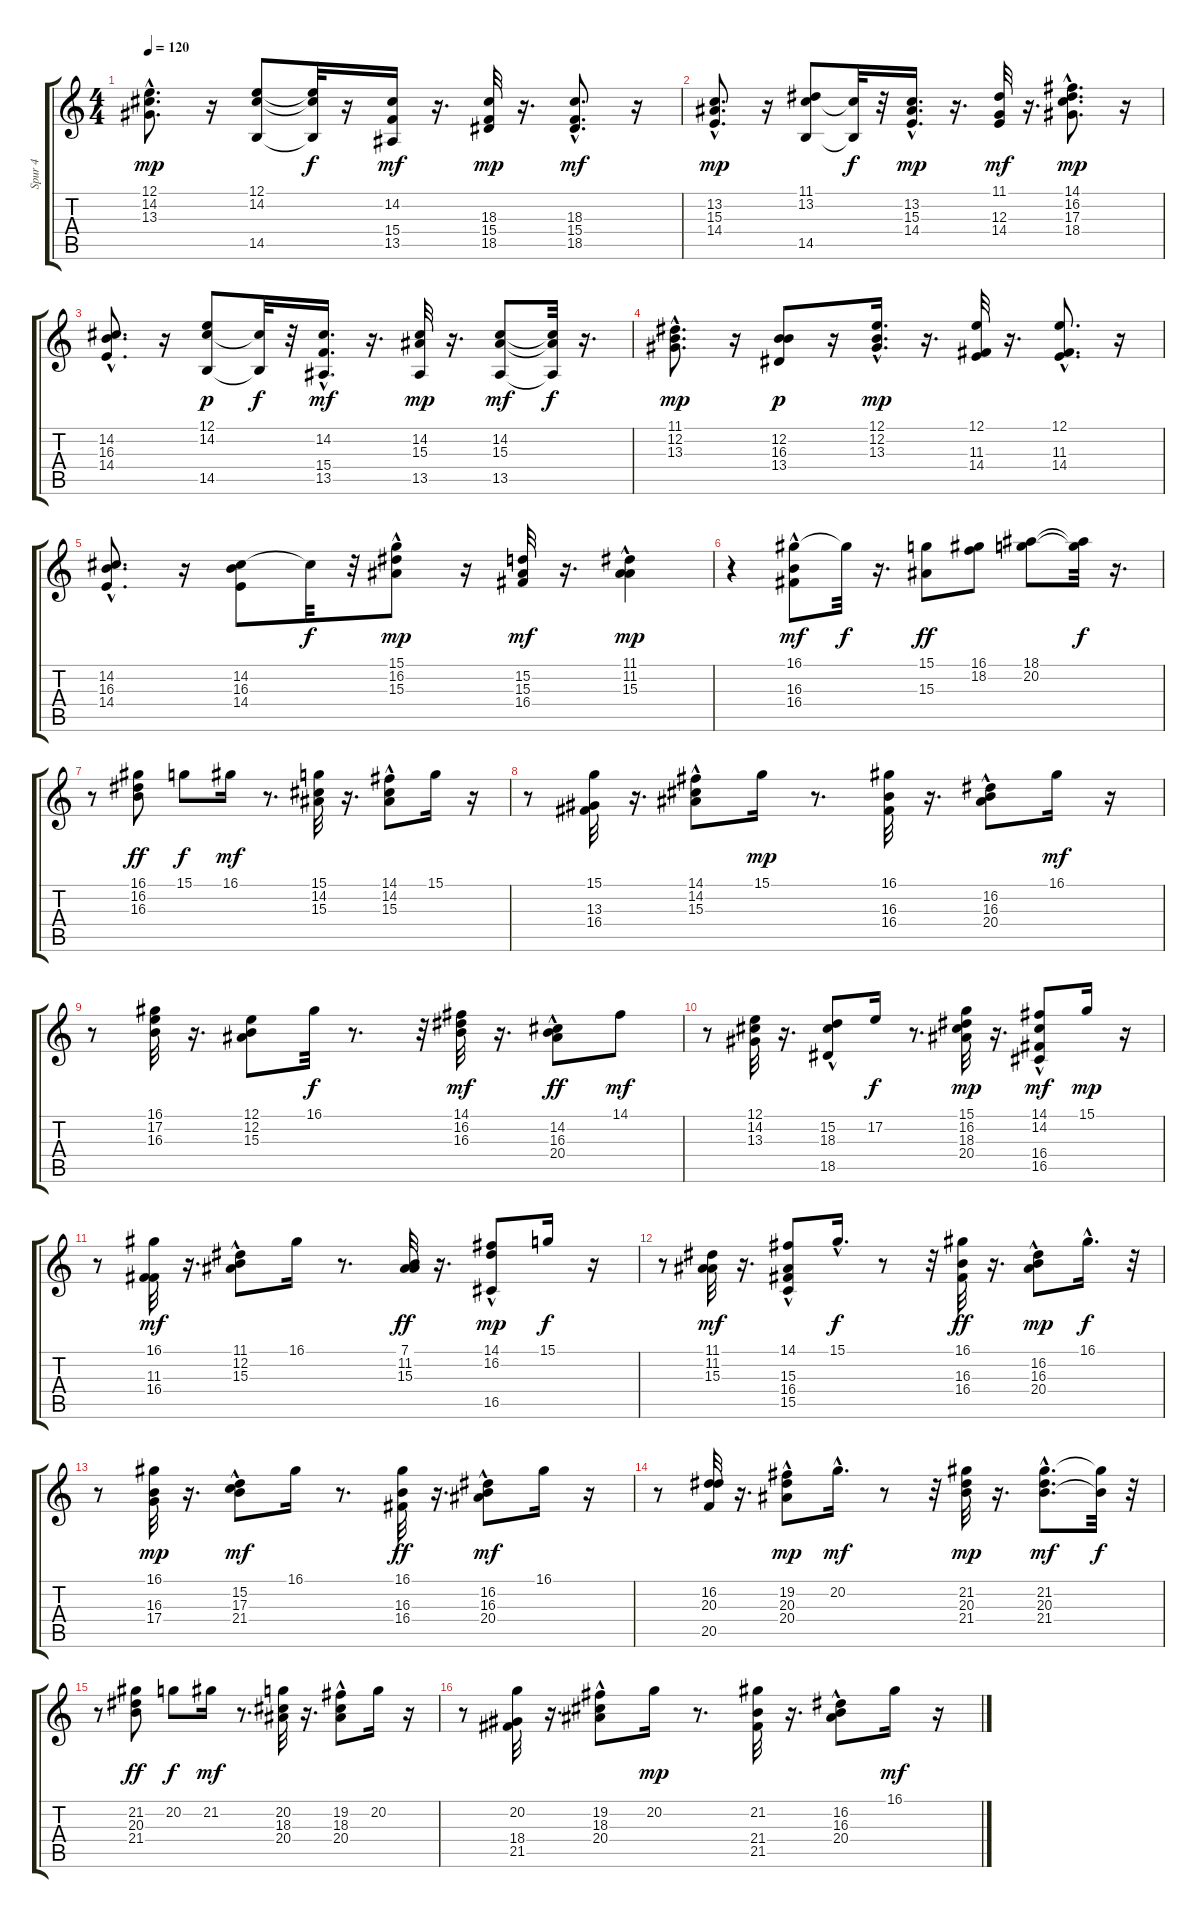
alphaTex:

\track ("Spur 4" "Spur 4") {instrument percussiveorgan}
\staff {score tabs}
\tuning (E4 B3 G3 D3 A2 E2) {hide}
\ts (4 4)
\tempo 120
\clef g2
\ks c
(12.1{hac} 14.2{hac} 13.3{hac}).8{d dy mp} r.16 (12.1 14.2 14.5).8 (12.1{t} 14.2{t} 14.5{t}).32{dy f} r.16 (14.2 15.4 13.5).16{dy mf} r.16{d} (18.3 15.4 18.5).32{dy mp} r.16{d} (18.3{hac} 15.4{hac} 18.5{hac}).8{d dy mf} r.16 |
(13.2{hac} 15.3{hac} 14.4{hac}).8{d dy mp} r.16 (11.1 13.2 14.5).8 (13.2{t} 14.5{t}).32{dy f} r.32 (13.2{hac} 15.3{hac} 14.4{hac}).16{d dy mp} r.16{d} (11.1 12.3 14.4).32{dy mf} r.16{d} (14.1{hac} 16.2{hac} 17.3{hac} 18.4{hac}).8{d dy mp} r.16 |
(14.2{hac} 16.3{hac} 14.4{hac}).8{d} r.16 (12.1 14.2 14.5).8{dy p} (14.2{t} 14.5{t}).32{dy f} r.32 (14.2{hac} 15.4{hac} 13.5{hac}).16{d dy mf} r.16{d} (14.2 15.3 13.5).32{dy mp} r.16{d} (14.2 15.3 13.5).8{dy mf} (14.2{t} 15.3{t} 13.5{t}).32{dy f} r.16{d} |
(11.1{hac} 12.2{hac} 13.3{hac}).8{d dy mp} r.16 (12.2 16.3 13.4).8{dy p} r.16 (12.1{hac} 12.2{hac} 13.3{hac}).16{d dy mp} r.16{d} (12.1 11.3 14.4).32 r.16{d} (12.1{hac} 11.3{hac} 14.4{hac}).8{d} r.16 |
(14.2{hac} 16.3{hac} 14.4{hac}).8{d} r.16 (14.2 16.3 14.4).8 14.2{t}.32{dy f} r.32 (15.1{hac} 16.2{hac} 15.3).8{dy mp} r.16 (15.2 15.3 16.4).32{dy mf} r.16{d} (11.1 11.2{hac} 15.3{hac}).4{dy mp} |
r.4 (16.1 16.3 16.4{hac}).8{dy mf} 16.1{t}.32{dy f} r.16{d} (15.1 15.3).8{dy ff} (16.1 18.2).8 (18.1 20.2).8 (18.1{t} 20.2{t}).32{dy f} r.16{d} |
r.8 (16.1 16.2 16.3).8{dy ff} 15.1.8{dy f} 16.1.16{dy mf} r.8{d} (15.1 14.2 15.3).32 r.16{d} (14.1 14.2{hac} 15.3).8 15.1.16 r.16 |
r.8 (15.1 13.3 16.4).32 r.16{d} (14.1 14.2{hac} 15.3{hac}).8 15.1.16{dy mp} r.8{d} (16.1 16.3 16.4).32 r.16{d} (16.2 16.3{hac} 20.4).8 16.1.16{dy mf} r.16 |
r.8 (16.1 17.2 16.3).32 r.16{d} (12.1 12.2 15.3).8 16.1.32{dy f} r.8{d} r.32 (14.1 16.2 16.3).32{dy mf} r.16{d} (14.2 16.3 20.4{hac}).8{dy ff} 14.1.8{dy mf} |
r.8 (12.1 14.2 13.3).32 r.16{d} (15.2 18.3 18.5{hac}).8 17.2.16{dy f} r.8{d} (15.1 16.2 18.3 20.4).32{dy mp} r.16{d} (14.1 14.2{hac} 16.4{hac} 16.5{hac}).8{dy mf} 15.1.16{dy mp} r.16 |
r.8 (16.1 11.3 16.4).32{dy mf} r.16{d} (11.1{hac} 12.2{hac} 15.3).8 16.1.16 r.8{d} (7.1 11.2 15.3).32{dy ff} r.16{d} (14.1 16.2{hac} 16.5{hac}).8{dy mp} 15.1.16{dy f} r.16 |
r.8 (11.1 11.2 15.3).32{dy mf} r.16{d} (14.1 15.3{hac} 16.4{hac} 15.5).8 15.1{hac}.16{d dy f} r.8 r.32 (16.1 16.3 16.4).32{dy ff} r.16{d} (16.2{hac} 16.3{hac} 20.4).8{dy mp} 16.1{hac}.16{d dy f} r.32 |
r.8 (16.1 16.3 17.4).32{dy mp} r.16{d} (15.2 17.3{hac} 21.4{hac}).8{dy mf} 16.1.16 r.8{d} (16.1 16.3 16.4).32{dy ff} r.16{d} (16.2 16.3{hac} 20.4{hac}).8{dy mf} 16.1.16 r.16 |
r.8 (16.2 20.3 20.5).32 r.16{d} (19.2 20.3{hac} 20.4{hac}).8{dy mp} 20.2{hac}.16{d dy mf} r.8 r.32 (21.2 20.3 21.4).32{dy mp} r.16{d} (21.2{hac} 20.3{hac} 21.4{hac}).8{d dy mf} (21.2{t} 21.4{t}).32{dy f} r.32 |
r.8 (21.2 20.3 21.4).8{dy ff} 20.2.8{dy f} 21.2.16{dy mf} r.8{d} (20.2 18.3 20.4).32 r.16{d} (19.2 18.3{hac} 20.4).8 20.2.16 r.16 |
r.8 (20.2 18.4 21.5).32 r.16{d} (19.2 18.3{hac} 20.4{hac}).8 20.2.16{dy mp} r.8{d} (21.2 21.4 21.5).32 r.16{d} (16.2 16.3{hac} 20.4).8 16.1.16{dy mf} r.16
